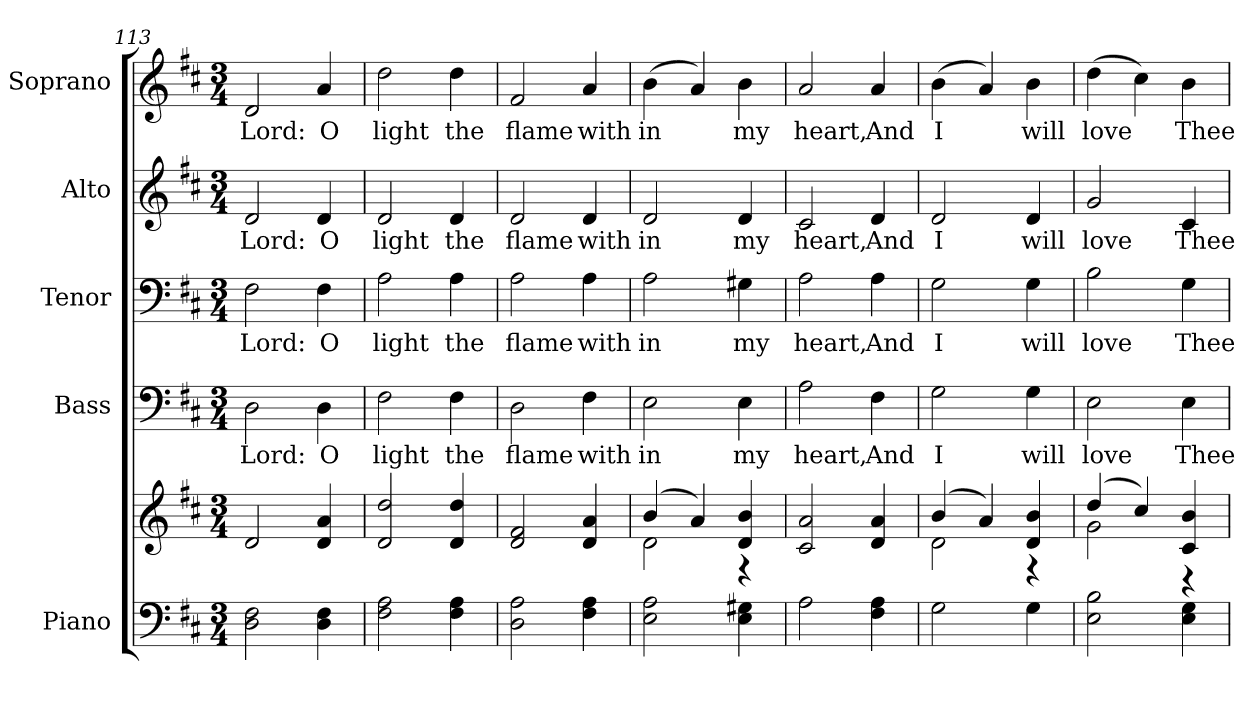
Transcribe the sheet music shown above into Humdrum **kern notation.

**kern	**kern	**kern	**text	**kern	**text	**kern	**text	**kern	**text
*part5	*part5	*part4	*part4	*part3	*part3	*part2	*part2	*part1	*part1
*staff6	*staff5	*staff4	*staff4	*staff3	*staff3	*staff2	*staff2	*staff1	*staff1
*I"Piano	*	*I"Bass	*	*I"Tenor	*	*I"Alto	*	*I"Soprano	*
*I'Pno.	*	*I'B.	*	*I'T.	*	*I'A.	*	*I'S.	*
*clefF4	*clefG2	*clefF4	*	*clefF4	*	*clefG2	*	*clefG2	*
*k[f#c#]	*k[f#c#]	*k[f#c#]	*	*k[f#c#]	*	*k[f#c#]	*	*k[f#c#]	*
*D:	*D:	*D:	*	*D:	*	*D:	*	*D:	*
*M3/4	*M3/4	*M3/4	*	*M3/4	*	*M3/4	*	*M3/4	*
=113	=113	=113	=113	=113	=113	=113	=113	=113	=113
!	!	!	!LO:LY:b:color=#000000	!	!	!	!	!	!
!	!	!	!	!	!LO:LY:b:color=#000000	!	!	!	!
!	!	!	!	!	!	!	!LO:LY:b:color=#000000	!	!
!	!	!	!	!	!	!	!	!	!LO:LY:b:color=#000000
2Di\ 2F#i	2di/	2Di\	Lord:	2F#i\	Lord:	2di/	Lord:	2di/	Lord:
!	!	!	!LO:LY:b:color=#000000	!	!	!	!	!	!
!	!	!	!	!	!LO:LY:b:color=#000000	!	!	!	!
!	!	!	!	!	!	!	!LO:LY:b:color=#000000	!	!
!	!	!	!	!	!	!	!	!	!LO:LY:b:color=#000000
4Di\ 4F#i	4di/ 4ai	4Di\	O	4F#i\	O	4di/	O	4ai/	O
!!LO:LB:g=z
=114	=114	=114	=114	=114	=114	=114	=114	=114	=114
!	!	!	!LO:LY:b:color=#000000	!	!	!	!	!	!
!	!	!	!	!	!LO:LY:b:color=#000000	!	!	!	!
!	!	!	!	!	!	!	!LO:LY:b:color=#000000	!	!
!	!	!	!	!	!	!	!	!	!LO:LY:b:color=#000000
2F#i\ 2Ai	2di/ 2ddi	2F#i\	light	2Ai\	light	2di/	light	2ddi\	light
!	!	!	!LO:LY:b:color=#000000	!	!	!	!	!	!
!	!	!	!	!	!LO:LY:b:color=#000000	!	!	!	!
!	!	!	!	!	!	!	!LO:LY:b:color=#000000	!	!
!	!	!	!	!	!	!	!	!	!LO:LY:b:color=#000000
4F#i\ 4Ai	4di/ 4ddi	4F#i\	the	4Ai\	the	4di/	the	4ddi\	the
=115	=115	=115	=115	=115	=115	=115	=115	=115	=115
!	!	!	!LO:LY:b:color=#000000	!	!	!	!	!	!
!	!	!	!	!	!LO:LY:b:color=#000000	!	!	!	!
!	!	!	!	!	!	!	!LO:LY:b:color=#000000	!	!
!	!	!	!	!	!	!	!	!	!LO:LY:b:color=#000000
2Di\ 2Ai	2di/ 2f#i	2Di\	flame	2Ai\	flame	2di/	flame	2f#i/	flame
!	!	!	!LO:LY:b:color=#000000	!	!	!	!	!	!
!	!	!	!	!	!LO:LY:b:color=#000000	!	!	!	!
!	!	!	!	!	!	!	!LO:LY:b:color=#000000	!	!
!	!	!	!	!	!	!	!	!	!LO:LY:b:color=#000000
4F#i\ 4Ai	4di/ 4ai	4F#i\	with	4Ai\	with	4di/	with	4ai/	with
!!LO:PB:g=z
=116	=116	=116	=116	=116	=116	=116	=116	=116	=116
*	*^	*	*	*	*	*	*	*	*
!	!	!	!	!LO:LY:b:color=#000000	!	!	!	!	!	!
!	!	!	!	!	!	!LO:LY:b:color=#000000	!	!	!	!
!	!	!	!	!	!	!	!	!LO:LY:b:color=#000000	!	!
!	!	!	!	!	!	!	!	!	!	!LO:LY:b:color=#000000
2Ei\ 2Ai	(4bi/	2di\	2Ei\	in	2Ai\	in	2di/	in	(4bi\	in
.	4ai/)	.	.	.	.	.	.	.	4ai/)	.
!	!	!	!	!LO:LY:b:color=#000000	!	!	!	!	!	!
!	!	!	!	!	!	!LO:LY:b:color=#000000	!	!	!	!
!	!	!	!	!	!	!	!	!LO:LY:b:color=#000000	!	!
!	!	!	!	!	!	!	!	!	!	!LO:LY:b:color=#000000
4Ei\ 4G#Xi	4di/ 4bi	4r	4Ei\	my	4G#Xi\	my	4di/	my	4bi\	my
*	*v	*v	*	*	*	*	*	*	*	*
=117	=117	=117	=117	=117	=117	=117	=117	=117	=117
*	*^	*	*	*	*	*	*	*	*
!	!	!	!	!LO:LY:b:color=#000000	!	!	!	!	!	!
*	*v	*v	*	*	*	*	*	*	*	*
*	*^	*	*	*	*	*	*	*	*
!	!	!	!	!	!	!LO:LY:b:color=#000000	!	!	!	!
*	*v	*v	*	*	*	*	*	*	*	*
*	*^	*	*	*	*	*	*	*	*
!	!	!	!	!	!	!	!	!LO:LY:b:color=#000000	!	!
*	*v	*v	*	*	*	*	*	*	*	*
*	*^	*	*	*	*	*	*	*	*
!	!	!	!	!	!	!	!	!	!	!LO:LY:b:color=#000000
*	*v	*v	*	*	*	*	*	*	*	*
2Ai\	2c#i/ 2ai	2Ai\	heart,	2Ai\	heart,	2c#i/	heart,	2ai/	heart,
!	!	!	!LO:LY:b:color=#000000	!	!	!	!	!	!
!	!	!	!	!	!LO:LY:b:color=#000000	!	!	!	!
!	!	!	!	!	!	!	!LO:LY:b:color=#000000	!	!
!	!	!	!	!	!	!	!	!	!LO:LY:b:color=#000000
4F#i\ 4Ai	4di/ 4ai	4F#i\	And	4Ai\	And	4di/	And	4ai/	And
!!LO:LB:g=z
=118	=118	=118	=118	=118	=118	=118	=118	=118	=118
*	*^	*	*	*	*	*	*	*	*
!	!	!	!	!LO:LY:b:color=#000000	!	!	!	!	!	!
!	!	!	!	!	!	!LO:LY:b:color=#000000	!	!	!	!
!	!	!	!	!	!	!	!	!LO:LY:b:color=#000000	!	!
!	!	!	!	!	!	!	!	!	!	!LO:LY:b:color=#000000
2Gi\	(4bi/	2di\	2Gi\	I	2Gi\	I	2di/	I	(4bi\	I
.	4ai/)	.	.	.	.	.	.	.	4ai/)	.
!	!	!	!	!LO:LY:b:color=#000000	!	!	!	!	!	!
!	!	!	!	!	!	!LO:LY:b:color=#000000	!	!	!	!
!	!	!	!	!	!	!	!	!LO:LY:b:color=#000000	!	!
!	!	!	!	!	!	!	!	!	!	!LO:LY:b:color=#000000
4Gi\	4di/ 4bi	4r	4Gi\	will	4Gi\	will	4di/	will	4bi\	will
=119	=119	=119	=119	=119	=119	=119	=119	=119	=119	=119
!	!	!	!	!LO:LY:b:color=#000000	!	!	!	!	!	!
!	!	!	!	!	!	!LO:LY:b:color=#000000	!	!	!	!
!	!	!	!	!	!	!	!	!LO:LY:b:color=#000000	!	!
!	!	!	!	!	!	!	!	!	!	!LO:LY:b:color=#000000
2Ei\ 2Bi	(4ddi/	2gi\	2Ei\	love	2Bi\	love	2gi/	love	(4ddi\	love
.	4cc#i/)	.	.	.	.	.	.	.	4cc#i\)	.
!	!	!	!	!LO:LY:b:color=#000000	!	!	!	!	!	!
!	!	!	!	!	!	!LO:LY:b:color=#000000	!	!	!	!
!	!	!	!	!	!	!	!	!LO:LY:b:color=#000000	!	!
!	!	!	!	!	!	!	!	!	!	!LO:LY:b:color=#000000
4Ei\ 4Gi	4c#i/ 4bi	4r	4Ei\	Thee	4Gi\	Thee	4c#i/	Thee	4bi\	Thee
*	*v	*v	*	*	*	*	*	*	*	*
=	=	=	=	=	=	=	=	=	=
*-	*-	*-	*-	*-	*-	*-	*-	*-	*-
